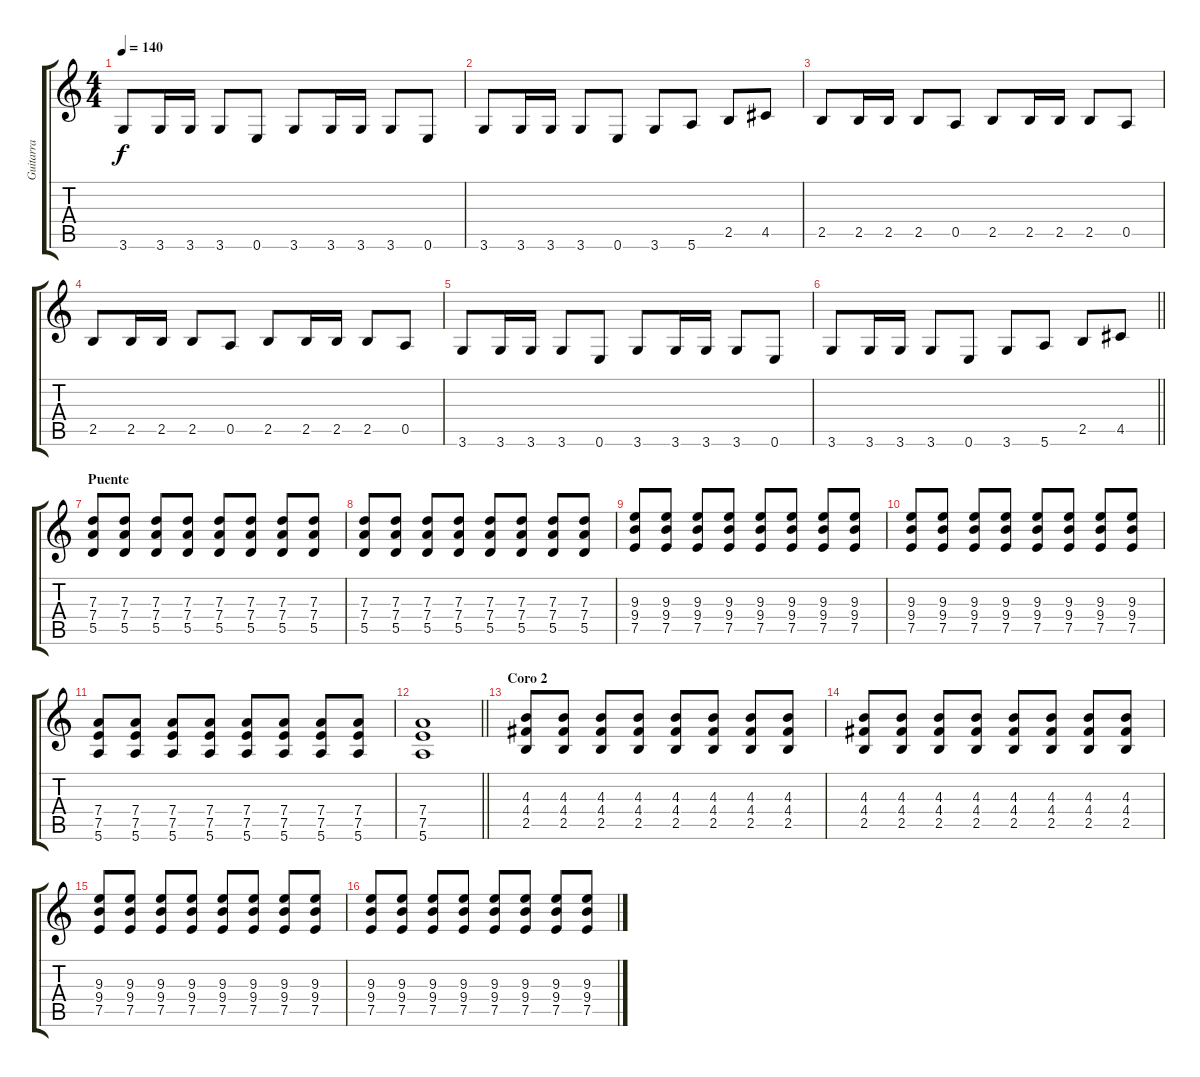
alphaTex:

\track ("Guitarra" "Guitarra") {instrument electricguitarjazz}
\staff {score tabs}
\tuning (E4 B3 G3 D3 A2 E2) {hide}
\ts (4 4)
\tempo 140
\clef g2
\ks c
3.6.8{dy f} 3.6.16 3.6.16 3.6.8 0.6.8 3.6.8 3.6.16 3.6.16 3.6.8 0.6.8 |
3.6.8 3.6.16 3.6.16 3.6.8 0.6.8 3.6.8 5.6.8 2.5.8 4.5.8 |
2.5.8 2.5.16 2.5.16 2.5.8 0.5.8 2.5.8 2.5.16 2.5.16 2.5.8 0.5.8 |
2.5.8 2.5.16 2.5.16 2.5.8 0.5.8 2.5.8 2.5.16 2.5.16 2.5.8 0.5.8 |
3.6.8 3.6.16 3.6.16 3.6.8 0.6.8 3.6.8 3.6.16 3.6.16 3.6.8 0.6.8 |
\barLineRight lightlight
3.6.8 3.6.16 3.6.16 3.6.8 0.6.8 3.6.8 5.6.8 2.5.8 4.5.8 |
\section ("" "Puente")
(7.3 7.4 5.5).8{instrument distortionguitar} (7.3 7.4 5.5).8 (7.3 7.4 5.5).8 (7.3 7.4 5.5).8 (7.3 7.4 5.5).8 (7.3 7.4 5.5).8 (7.3 7.4 5.5).8 (7.3 7.4 5.5).8 |
(7.3 7.4 5.5).8 (7.3 7.4 5.5).8 (7.3 7.4 5.5).8 (7.3 7.4 5.5).8 (7.3 7.4 5.5).8 (7.3 7.4 5.5).8 (7.3 7.4 5.5).8 (7.3 7.4 5.5).8 |
(9.3 9.4 7.5).8 (9.3 9.4 7.5).8 (9.3 9.4 7.5).8 (9.3 9.4 7.5).8 (9.3 9.4 7.5).8 (9.3 9.4 7.5).8 (9.3 9.4 7.5).8 (9.3 9.4 7.5).8 |
(9.3 9.4 7.5).8 (9.3 9.4 7.5).8 (9.3 9.4 7.5).8 (9.3 9.4 7.5).8 (9.3 9.4 7.5).8 (9.3 9.4 7.5).8 (9.3 9.4 7.5).8 (9.3 9.4 7.5).8 |
(7.4 7.5 5.6).8 (7.4 7.5 5.6).8 (7.4 7.5 5.6).8 (7.4 7.5 5.6).8 (7.4 7.5 5.6).8 (7.4 7.5 5.6).8 (7.4 7.5 5.6).8 (7.4 7.5 5.6).8 |
\barLineRight lightlight
(7.4 7.5 5.6).1 |
\section ("" "Coro 2")
(4.3 4.4 2.5).8 (4.3 4.4 2.5).8 (4.3 4.4 2.5).8 (4.3 4.4 2.5).8 (4.3 4.4 2.5).8 (4.3 4.4 2.5).8 (4.3 4.4 2.5).8 (4.3 4.4 2.5).8 |
(4.3 4.4 2.5).8 (4.3 4.4 2.5).8 (4.3 4.4 2.5).8 (4.3 4.4 2.5).8 (4.3 4.4 2.5).8 (4.3 4.4 2.5).8 (4.3 4.4 2.5).8 (4.3 4.4 2.5).8 |
(9.3 9.4 7.5).8 (9.3 9.4 7.5).8 (9.3 9.4 7.5).8 (9.3 9.4 7.5).8 (9.3 9.4 7.5).8 (9.3 9.4 7.5).8 (9.3 9.4 7.5).8 (9.3 9.4 7.5).8 |
(9.3 9.4 7.5).8 (9.3 9.4 7.5).8 (9.3 9.4 7.5).8 (9.3 9.4 7.5).8 (9.3 9.4 7.5).8 (9.3 9.4 7.5).8 (9.3 9.4 7.5).8 (9.3 9.4 7.5).8
